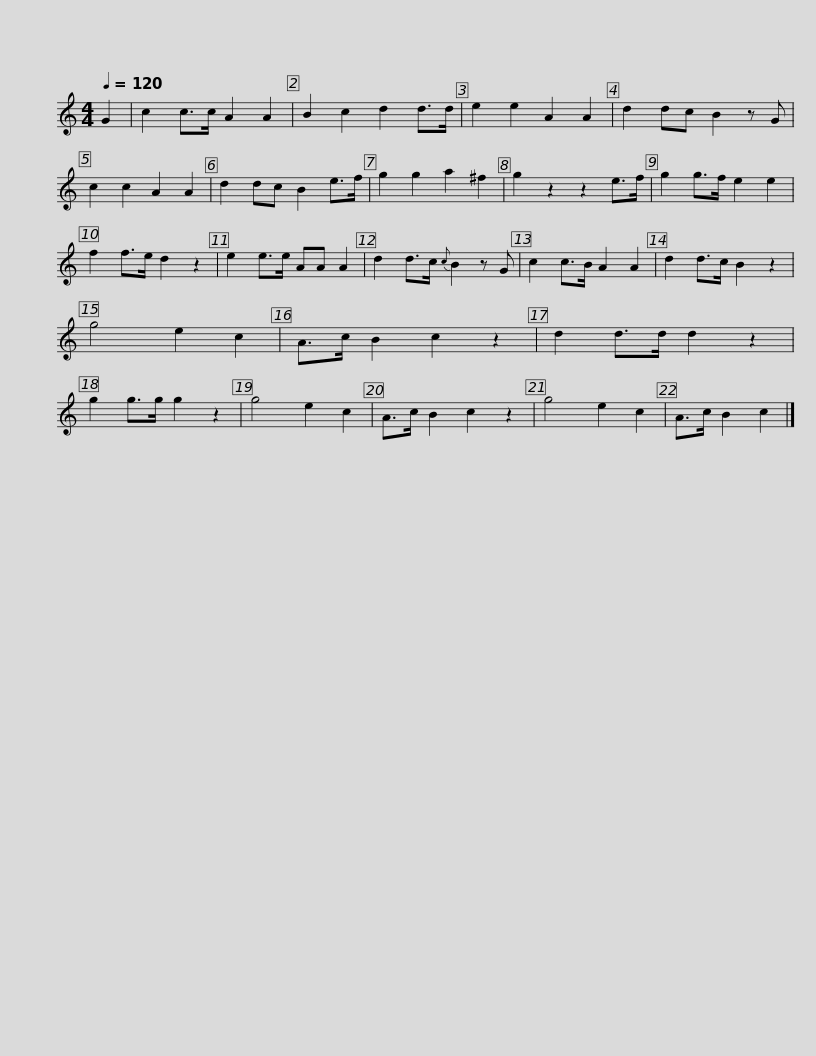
X:1
L:1/8
Q:1/4=120
M:4/4
I:linebreak $
K:C
V:1 treble
V:1
 G2 | c2 c>c A2 A2 | B2 c2 d2 d>d | e2 e2 A2 A2 | d2 dc B2 z G | %5
 c2 c2 A2 A2 | d2 dc B2 e>f | g2 g2 a2 ^f2 | g2 z2 z2 e>f |$ g2 g>f e2 e2 | %10
 f2 f>e d2 z2 | e2 e>e AA A2 | d2 d>c{c} B2 z G | c2 c>B A2 A2 | d2 d>c B2 z2 | %15
 g4 e2 c2 | A>c B2 c2 z2 |$ d2 d>d d2 z2 | g2 g>g g2 z2 | g4 e2 c2 | %20
 A>c B2 c2 z2 | g4 e2 c2 | A>c B2 c2 |] %23
